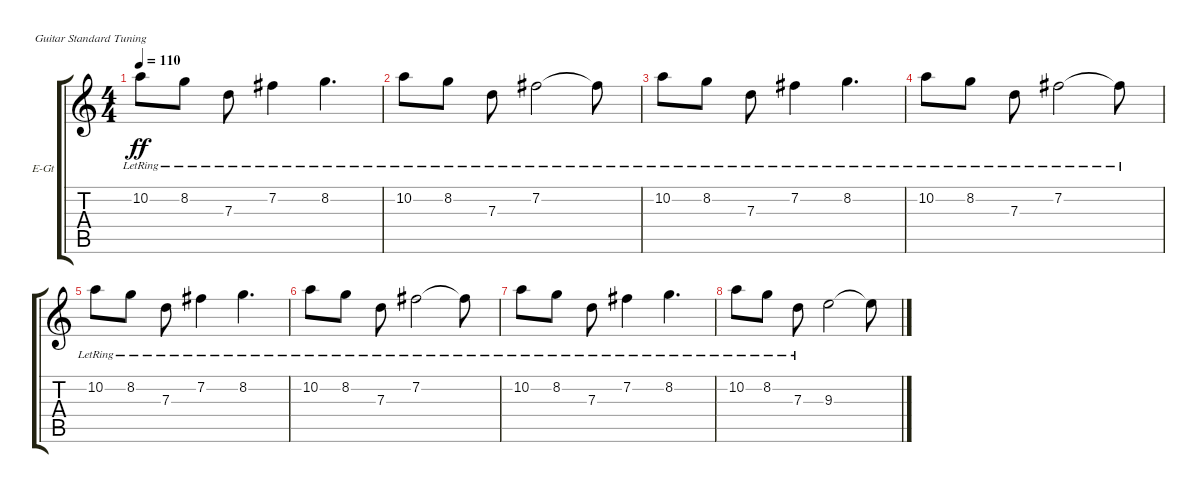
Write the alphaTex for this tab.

\defaultSystemsLayout 4
\bracketExtendMode groupsimilarinstruments
\firstSystemTrackNameOrientation horizontal
\otherSystemsTrackNameOrientation horizontal
\track ("Electric Guitar" "E-Gt") {instrument electricguitarclean}
\staff {score tabs}
\tuning (E4 B3 G3 D3 A2 E2)
\ts (4 4)
\tempo 110
\clef g2
\scale
0.333333
\ks c
10.2{lr}.8{dy ff} 8.2{lr}.8 7.3{lr}.8 7.2{lr}.4 8.2{lr}.4{d} |
\scale
0.333333 10.2{lr}.8 8.2{lr}.8 7.3{lr}.8 7.2{lr}.2 7.2{lr t}.8 |
10.2{lr}.8 8.2{lr}.8 7.3{lr}.8 7.2{lr}.4 8.2{lr}.4{d} |
10.2{lr}.8 8.2{lr}.8 7.3{lr}.8 7.2{lr}.2 7.2{lr t}.8 |
10.2{lr}.8 8.2{lr}.8 7.3{lr}.8 7.2{lr}.4 8.2{lr}.4{d} |
10.2{lr}.8 8.2{lr}.8 7.3{lr}.8 7.2{lr}.2 7.2{lr t}.8 |
10.2{lr}.8 8.2{lr}.8 7.3{lr}.8 7.2{lr}.4 8.2{lr}.4{d} |
10.2{lr}.8 8.2{lr}.8 7.3{lr}.8 9.3.2 9.3{t}.8
